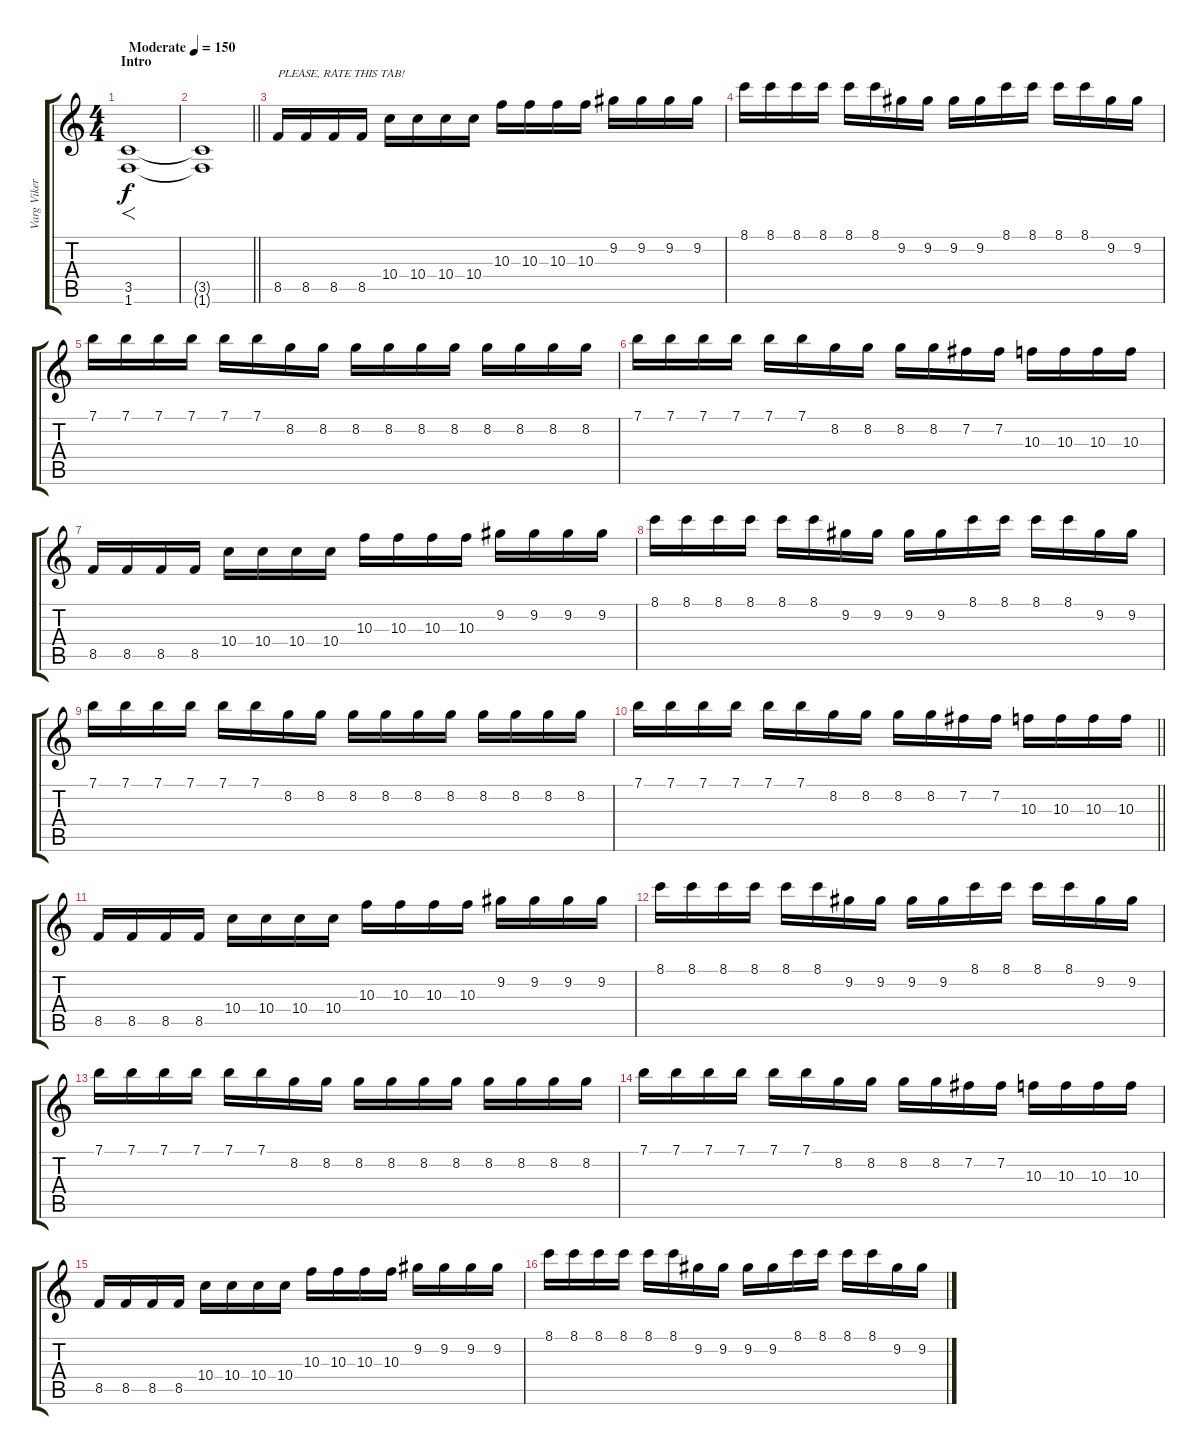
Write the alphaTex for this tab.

\track ("Varg Vikernes (Guitar)" "Varg Viker") {instrument distortionguitar}
\staff {score tabs}
\tuning (E4 B3 G3 D3 A2 E2) {hide}
\ts (4 4)
\section ("" "Intro")
\tempo (150 "Moderate")
\clef g2
\ks c
(3.5 1.6).1{f dy f instrument distortionguitar} |
\barLineRight lightlight
(3.5{t} 1.6{t}).1 |
8.5.16{txt "PLEASE, RATE THIS TAB!"} 8.5.16 8.5.16 8.5.16 10.4.16 10.4.16 10.4.16 10.4.16 10.3.16 10.3.16 10.3.16 10.3.16 9.2.16 9.2.16 9.2.16 9.2.16 |
8.1.16 8.1.16 8.1.16 8.1.16 8.1.16 8.1.16 9.2.16 9.2.16 9.2.16 9.2.16 8.1.16 8.1.16 8.1.16 8.1.16 9.2.16 9.2.16 |
7.1.16 7.1.16 7.1.16 7.1.16 7.1.16 7.1.16 8.2.16 8.2.16 8.2.16 8.2.16 8.2.16 8.2.16 8.2.16 8.2.16 8.2.16 8.2.16 |
7.1.16 7.1.16 7.1.16 7.1.16 7.1.16 7.1.16 8.2.16 8.2.16 8.2.16 8.2.16 7.2.16 7.2.16 10.3.16 10.3.16 10.3.16 10.3.16 |
8.5.16 8.5.16 8.5.16 8.5.16 10.4.16 10.4.16 10.4.16 10.4.16 10.3.16 10.3.16 10.3.16 10.3.16 9.2.16 9.2.16 9.2.16 9.2.16 |
8.1.16 8.1.16 8.1.16 8.1.16 8.1.16 8.1.16 9.2.16 9.2.16 9.2.16 9.2.16 8.1.16 8.1.16 8.1.16 8.1.16 9.2.16 9.2.16 |
7.1.16 7.1.16 7.1.16 7.1.16 7.1.16 7.1.16 8.2.16 8.2.16 8.2.16 8.2.16 8.2.16 8.2.16 8.2.16 8.2.16 8.2.16 8.2.16 |
\barLineRight lightlight
7.1.16 7.1.16 7.1.16 7.1.16 7.1.16 7.1.16 8.2.16 8.2.16 8.2.16 8.2.16 7.2.16 7.2.16 10.3.16 10.3.16 10.3.16 10.3.16 |
8.5.16 8.5.16 8.5.16 8.5.16 10.4.16 10.4.16 10.4.16 10.4.16 10.3.16 10.3.16 10.3.16 10.3.16 9.2.16 9.2.16 9.2.16 9.2.16 |
8.1.16 8.1.16 8.1.16 8.1.16 8.1.16 8.1.16 9.2.16 9.2.16 9.2.16 9.2.16 8.1.16 8.1.16 8.1.16 8.1.16 9.2.16 9.2.16 |
7.1.16 7.1.16 7.1.16 7.1.16 7.1.16 7.1.16 8.2.16 8.2.16 8.2.16 8.2.16 8.2.16 8.2.16 8.2.16 8.2.16 8.2.16 8.2.16 |
7.1.16 7.1.16 7.1.16 7.1.16 7.1.16 7.1.16 8.2.16 8.2.16 8.2.16 8.2.16 7.2.16 7.2.16 10.3.16 10.3.16 10.3.16 10.3.16 |
8.5.16 8.5.16 8.5.16 8.5.16 10.4.16 10.4.16 10.4.16 10.4.16 10.3.16 10.3.16 10.3.16 10.3.16 9.2.16 9.2.16 9.2.16 9.2.16 |
8.1.16 8.1.16 8.1.16 8.1.16 8.1.16 8.1.16 9.2.16 9.2.16 9.2.16 9.2.16 8.1.16 8.1.16 8.1.16 8.1.16 9.2.16 9.2.16
